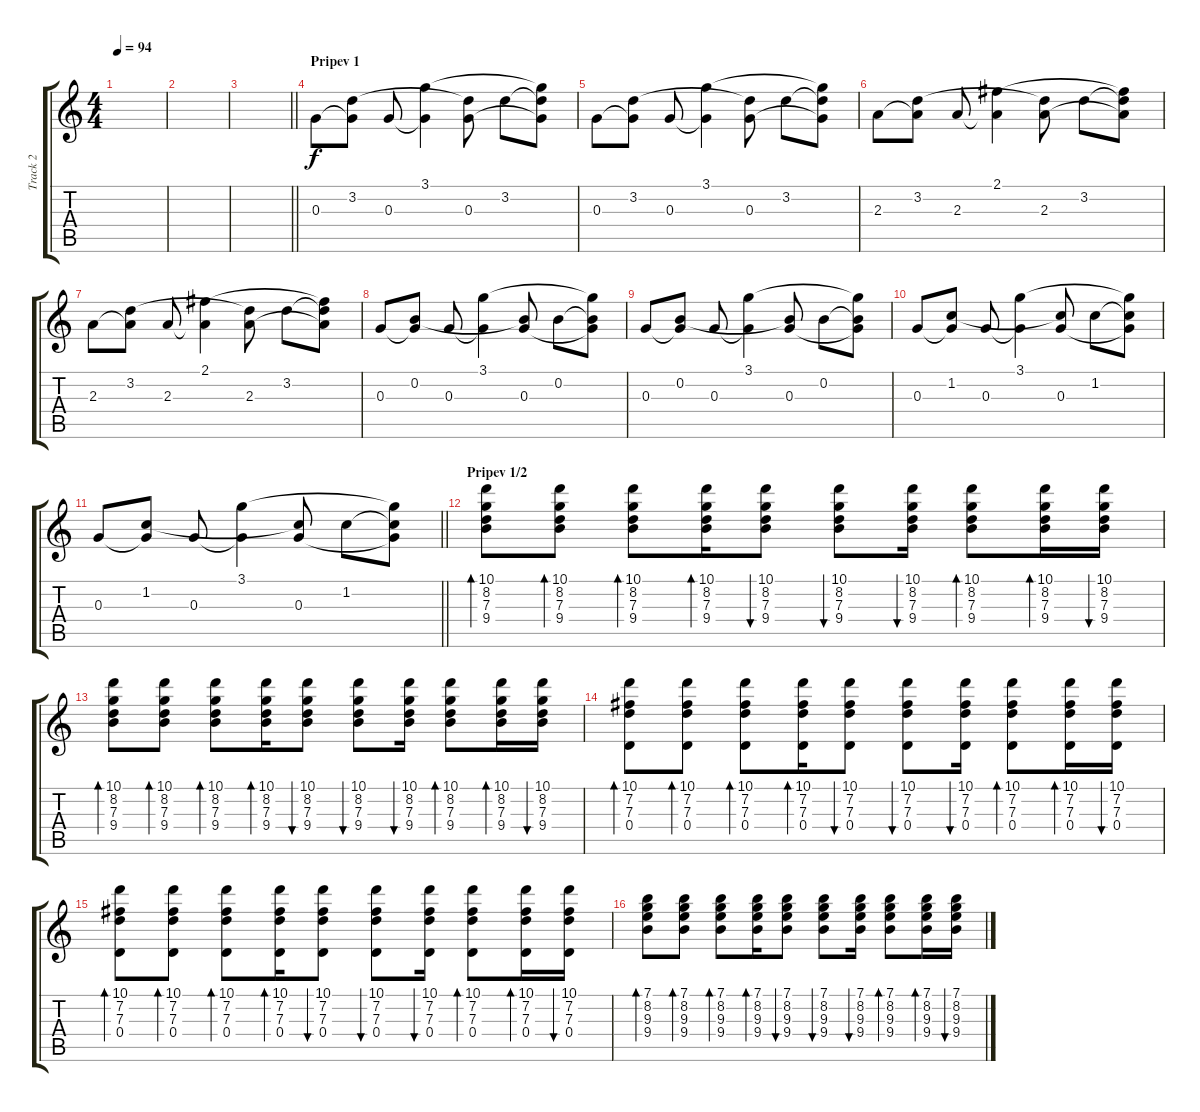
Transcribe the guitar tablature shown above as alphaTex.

\track ("Track 2" "Track 2") {instrument acousticguitarsteel}
\staff {score tabs}
\tuning (E4 B3 G3 D3 A2 E2) {hide}
\ts (4 4)
\tempo 94
\clef g2
\ks c
|
|
\barLineRight lightlight
|
\section ("" "Pripev 1")
0.3.8 (3.2 0.3{t}).8 0.3.8 (3.1 0.3{t}).4 (3.2{t} 0.3).8 3.2.8 (3.1{t} 3.2{t} 0.3{t}).8 |
0.3.8 (3.2 0.3{t}).8 0.3.8 (3.1 0.3{t}).4 (3.2{t} 0.3).8 3.2.8 (3.1{t} 3.2{t} 0.3{t}).8 |
2.3.8 (3.2 2.3{t}).8 2.3.8 (2.1 2.3{t}).4 (3.2{t} 2.3).8 3.2.8 (2.1{t} 3.2{t} 2.3{t}).8 |
2.3.8 (3.2 2.3{t}).8 2.3.8 (2.1 2.3{t}).4 (3.2{t} 2.3).8 3.2.8 (2.1{t} 3.2{t} 2.3{t}).8 |
0.3.8 (0.2 0.3{t}).8 0.3.8 (3.1 0.3{t}).4 (0.2{t} 0.3).8 0.2.8 (3.1{t} 0.2{t} 0.3{t}).8 |
0.3.8 (0.2 0.3{t}).8 0.3.8 (3.1 0.3{t}).4 (0.2{t} 0.3).8 0.2.8 (3.1{t} 0.2{t} 0.3{t}).8 |
0.3.8 (1.2 0.3{t}).8 0.3.8 (3.1 0.3{t}).4 (1.2{t} 0.3).8 1.2.8 (3.1{t} 1.2{t} 0.3{t}).8 |
\barLineRight lightlight
0.3.8 (1.2 0.3{t}).8 0.3.8 (3.1 0.3{t}).4 (1.2{t} 0.3).8 1.2.8 (3.1{t} 1.2{t} 0.3{t}).8 |
\section ("" "Pripev 1/2")
(10.1 8.2 7.3 9.4).8{bd 60} (10.1 8.2 7.3 9.4).8{bd 60} (10.1 8.2 7.3 9.4).8{bd 60} (10.1 8.2 7.3 9.4).16{bd 60} (10.1 8.2 7.3 9.4).8{bu 60} (10.1 8.2 7.3 9.4).8{bu 60} (10.1 8.2 7.3 9.4).16{bu 60} (10.1 8.2 7.3 9.4).8{bd 60} (10.1 8.2 7.3 9.4).16{bd 60} (10.1 8.2 7.3 9.4).16{bu 60} |
(10.1 8.2 7.3 9.4).8{bd 60} (10.1 8.2 7.3 9.4).8{bd 60} (10.1 8.2 7.3 9.4).8{bd 60} (10.1 8.2 7.3 9.4).16{bd 60} (10.1 8.2 7.3 9.4).8{bu 60} (10.1 8.2 7.3 9.4).8{bu 60} (10.1 8.2 7.3 9.4).16{bu 60} (10.1 8.2 7.3 9.4).8{bd 60} (10.1 8.2 7.3 9.4).16{bd 60} (10.1 8.2 7.3 9.4).16{bu 60} |
(10.1 7.2 7.3 0.4).8{bd 60} (10.1 7.2 7.3 0.4).8{bd 60} (10.1 7.2 7.3 0.4).8{bd 60} (10.1 7.2 7.3 0.4).16{bd 60} (10.1 7.2 7.3 0.4).8{bu 60} (10.1 7.2 7.3 0.4).8{bu 60} (10.1 7.2 7.3 0.4).16{bu 60} (10.1 7.2 7.3 0.4).8{bd 60} (10.1 7.2 7.3 0.4).16{bd 60} (10.1 7.2 7.3 0.4).16{bu 60} |
(10.1 7.2 7.3 0.4).8{bd 60} (10.1 7.2 7.3 0.4).8{bd 60} (10.1 7.2 7.3 0.4).8{bd 60} (10.1 7.2 7.3 0.4).16{bd 60} (10.1 7.2 7.3 0.4).8{bu 60} (10.1 7.2 7.3 0.4).8{bu 60} (10.1 7.2 7.3 0.4).16{bu 60} (10.1 7.2 7.3 0.4).8{bd 60} (10.1 7.2 7.3 0.4).16{bd 60} (10.1 7.2 7.3 0.4).16{bu 60} |
(7.1 8.2 9.3 9.4).8{bd 60} (7.1 8.2 9.3 9.4).8{bd 60} (7.1 8.2 9.3 9.4).8{bd 60} (7.1 8.2 9.3 9.4).16{bd 60} (7.1 8.2 9.3 9.4).8{bu 60} (7.1 8.2 9.3 9.4).8{bu 60} (7.1 8.2 9.3 9.4).16{bu 60} (7.1 8.2 9.3 9.4).8{bd 60} (7.1 8.2 9.3 9.4).16{bd 60} (7.1 8.2 9.3 9.4).16{bu 60}
